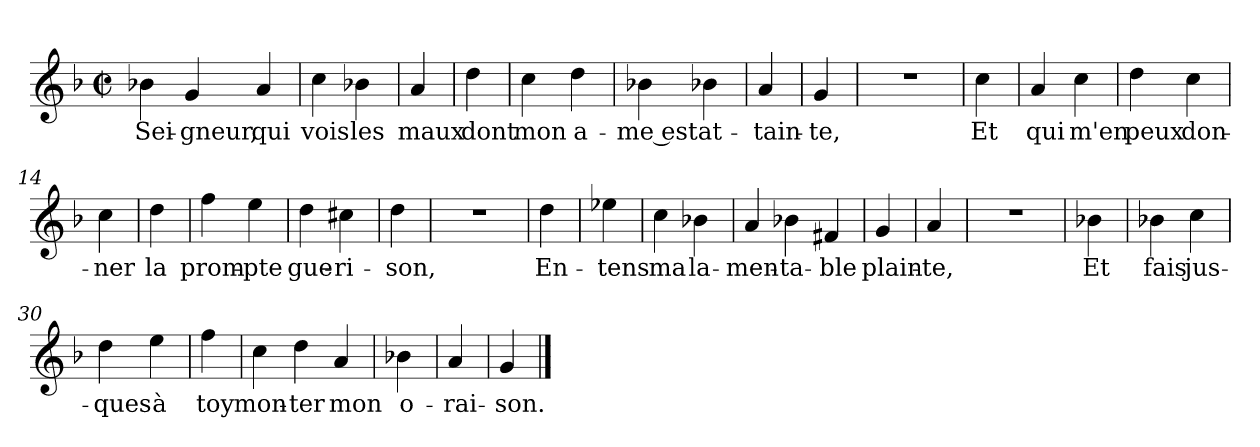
**kern	**text
*part1	*part1
*staff1	*staff1
*clefG2	*
*k[b-]	*
*F:	*
*M2/2	*
*met(c|)	*
=1	=1
4b-X	Sei-
4g	-gneur,
4a	qui
=3	=3
4cc	vois
4b-X	les
=4	=4
4a	maux
=5	=5
4dd	dont
=6	=6
4cc	mon
4dd	a-
=7	=7
4b-X	-me est
4b-X	at-
=8	=8
4a	-tain-
=9	=9
4g	-te,
=10	=10
1r	.
=11	=11
4cc	Et
=12	=12
4a	qui
4cc	m'en
=13	=13
4dd	peux
4cc	don-
=14	=14
4cc	-ner
=15	=15
4dd	la
=16	=16
4ff	prom-
4ee	-pte
=17	=17
4dd	gue-
4cc#X	-ri-
=18	=18
4dd	-son,
=19	=19
1r	.
=20	=20
4dd	En-
=21	=21
4ee-X	-tens
=22	=22
4cc	ma
4b-X	la-
=23	=23
4a	-men-
4b-X	-ta-
4f#X	-ble
=25	=25
4g	plain-
=26	=26
4a	-te,
=27	=27
1r	.
=28	=28
4b-X	Et
=29	=29
4b-X	fais
4cc	jus-
=30	=30
4dd	-ques
4ee	à
=31	=31
4ff	toy
=32	=32
4cc	mon-
4dd	-ter
4a	mon
=34	=34
4b-X	o-
=35	=35
4a	-rai-
=36	=36
4g	-son.
==	==
*-	*-
